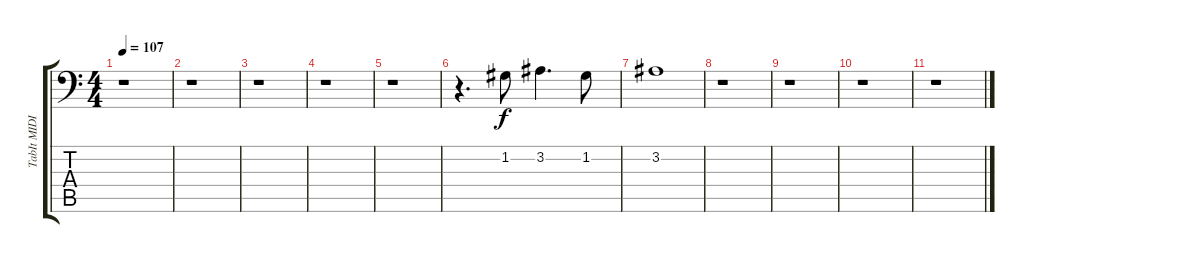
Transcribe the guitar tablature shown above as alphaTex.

\track ("TabIt MIDI - Track 9" "TabIt MIDI") {instrument oboe}
\staff {score tabs}
\tuning (C4 G3 Eb3 Bb2 F2 Bb1) {hide}
\ts (4 4)
\tempo 107
\clef f4
\ks c
r.1{dy f} |
r.1 |
r.1 |
r.1 |
r.1 |
r.4{d} 1.2.8{instrument oboe} 3.2.4{d} 1.2.8 |
3.2.1 |
r.1 |
r.1 |
r.1 |
r.1
